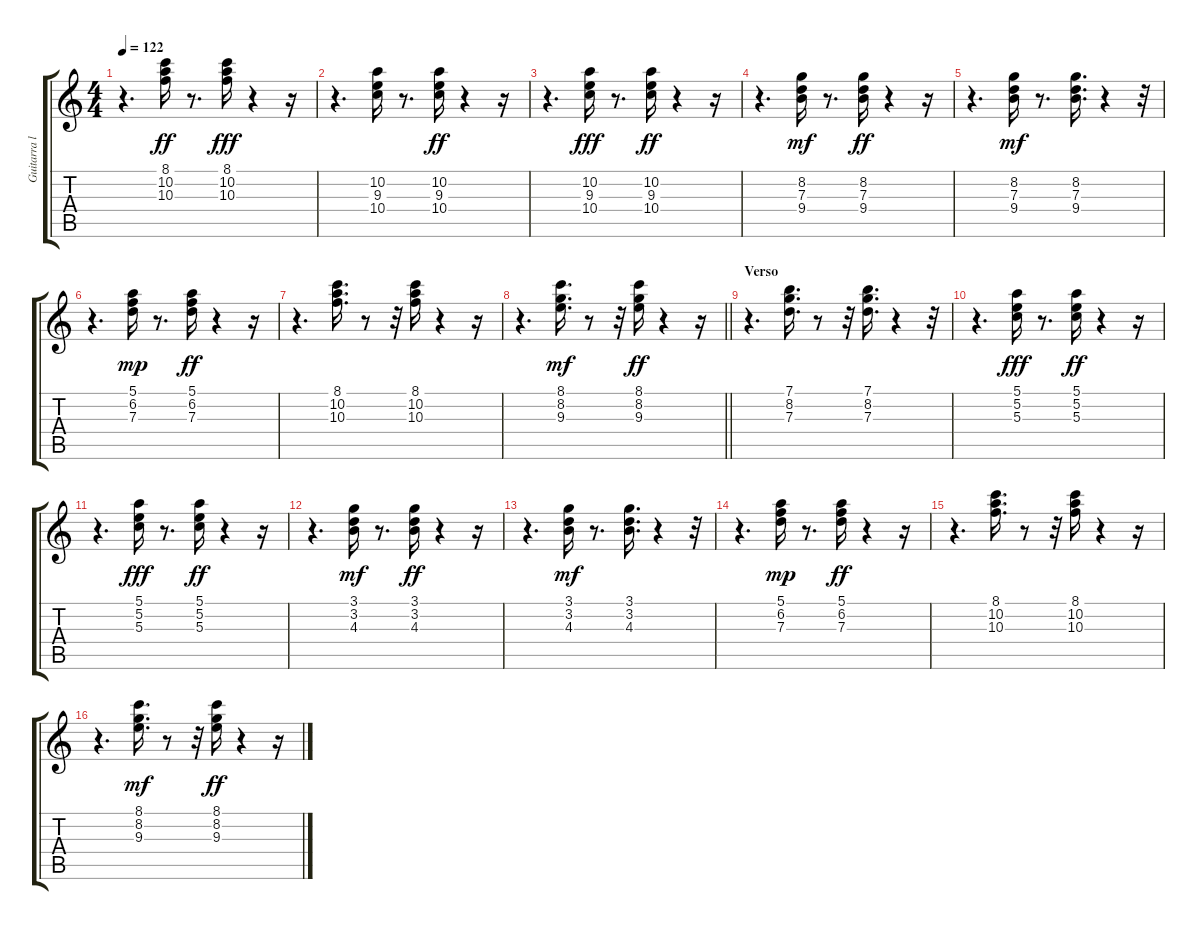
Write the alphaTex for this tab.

\track ("Guitarra l" "Guitarra l") {instrument electricguitarclean}
\staff {score tabs}
\tuning (E4 B3 G3 D3 A2 E2) {hide}
\ts (4 4)
\tempo 122
\clef g2
\ks c
r.4{d dy ff} (8.1 10.2 10.3).16 r.8{d} (8.1 10.2 10.3).16{dy fff} r.4 r.16 |
r.4{d} (10.2 9.3 10.4).16 r.8{d} (10.2 9.3 10.4).16{dy ff} r.4 r.16 |
r.4{d} (10.2 9.3 10.4).16{dy fff} r.8{d} (10.2 9.3 10.4).16{dy ff} r.4 r.16 |
r.4{d} (8.2 7.3 9.4).16{dy mf} r.8{d} (8.2 7.3 9.4).16{dy ff} r.4 r.16 |
r.4{d} (8.2 7.3 9.4).16{dy mf} r.8{d} (8.2 7.3 9.4).16{d} r.4 r.32 |
r.4{d} (5.1 6.2 7.3).16{dy mp} r.8{d} (5.1 6.2 7.3).16{dy ff} r.4 r.16 |
r.4{d} (8.1 10.2 10.3).16{d} r.8 r.32 (8.1 10.2 10.3).16 r.4 r.16 |
\barLineRight lightlight
r.4{d} (8.1 8.2 9.3).16{d dy mf} r.8 r.32 (8.1 8.2 9.3).16{dy ff} r.4 r.16 |
\section ("" "Verso")
r.4{d} (7.1 8.2 7.3).16{d} r.8 r.32 (7.1 8.2 7.3).16{d} r.4 r.32 |
r.4{d} (5.1 5.2 5.3).16{dy fff} r.8{d} (5.1 5.2 5.3).16{dy ff} r.4 r.16 |
r.4{d} (5.1 5.2 5.3).16{dy fff} r.8{d} (5.1 5.2 5.3).16{dy ff} r.4 r.16 |
r.4{d} (3.1 3.2 4.3).16{dy mf} r.8{d} (3.1 3.2 4.3).16{dy ff} r.4 r.16 |
r.4{d} (3.1 3.2 4.3).16{dy mf} r.8{d} (3.1 3.2 4.3).16{d} r.4 r.32 |
r.4{d} (5.1 6.2 7.3).16{dy mp} r.8{d} (5.1 6.2 7.3).16{dy ff} r.4 r.16 |
r.4{d} (8.1 10.2 10.3).16{d} r.8 r.32 (8.1 10.2 10.3).16 r.4 r.16 |
r.4{d} (8.1 8.2 9.3).16{d dy mf} r.8 r.32 (8.1 8.2 9.3).16{dy ff} r.4 r.16
